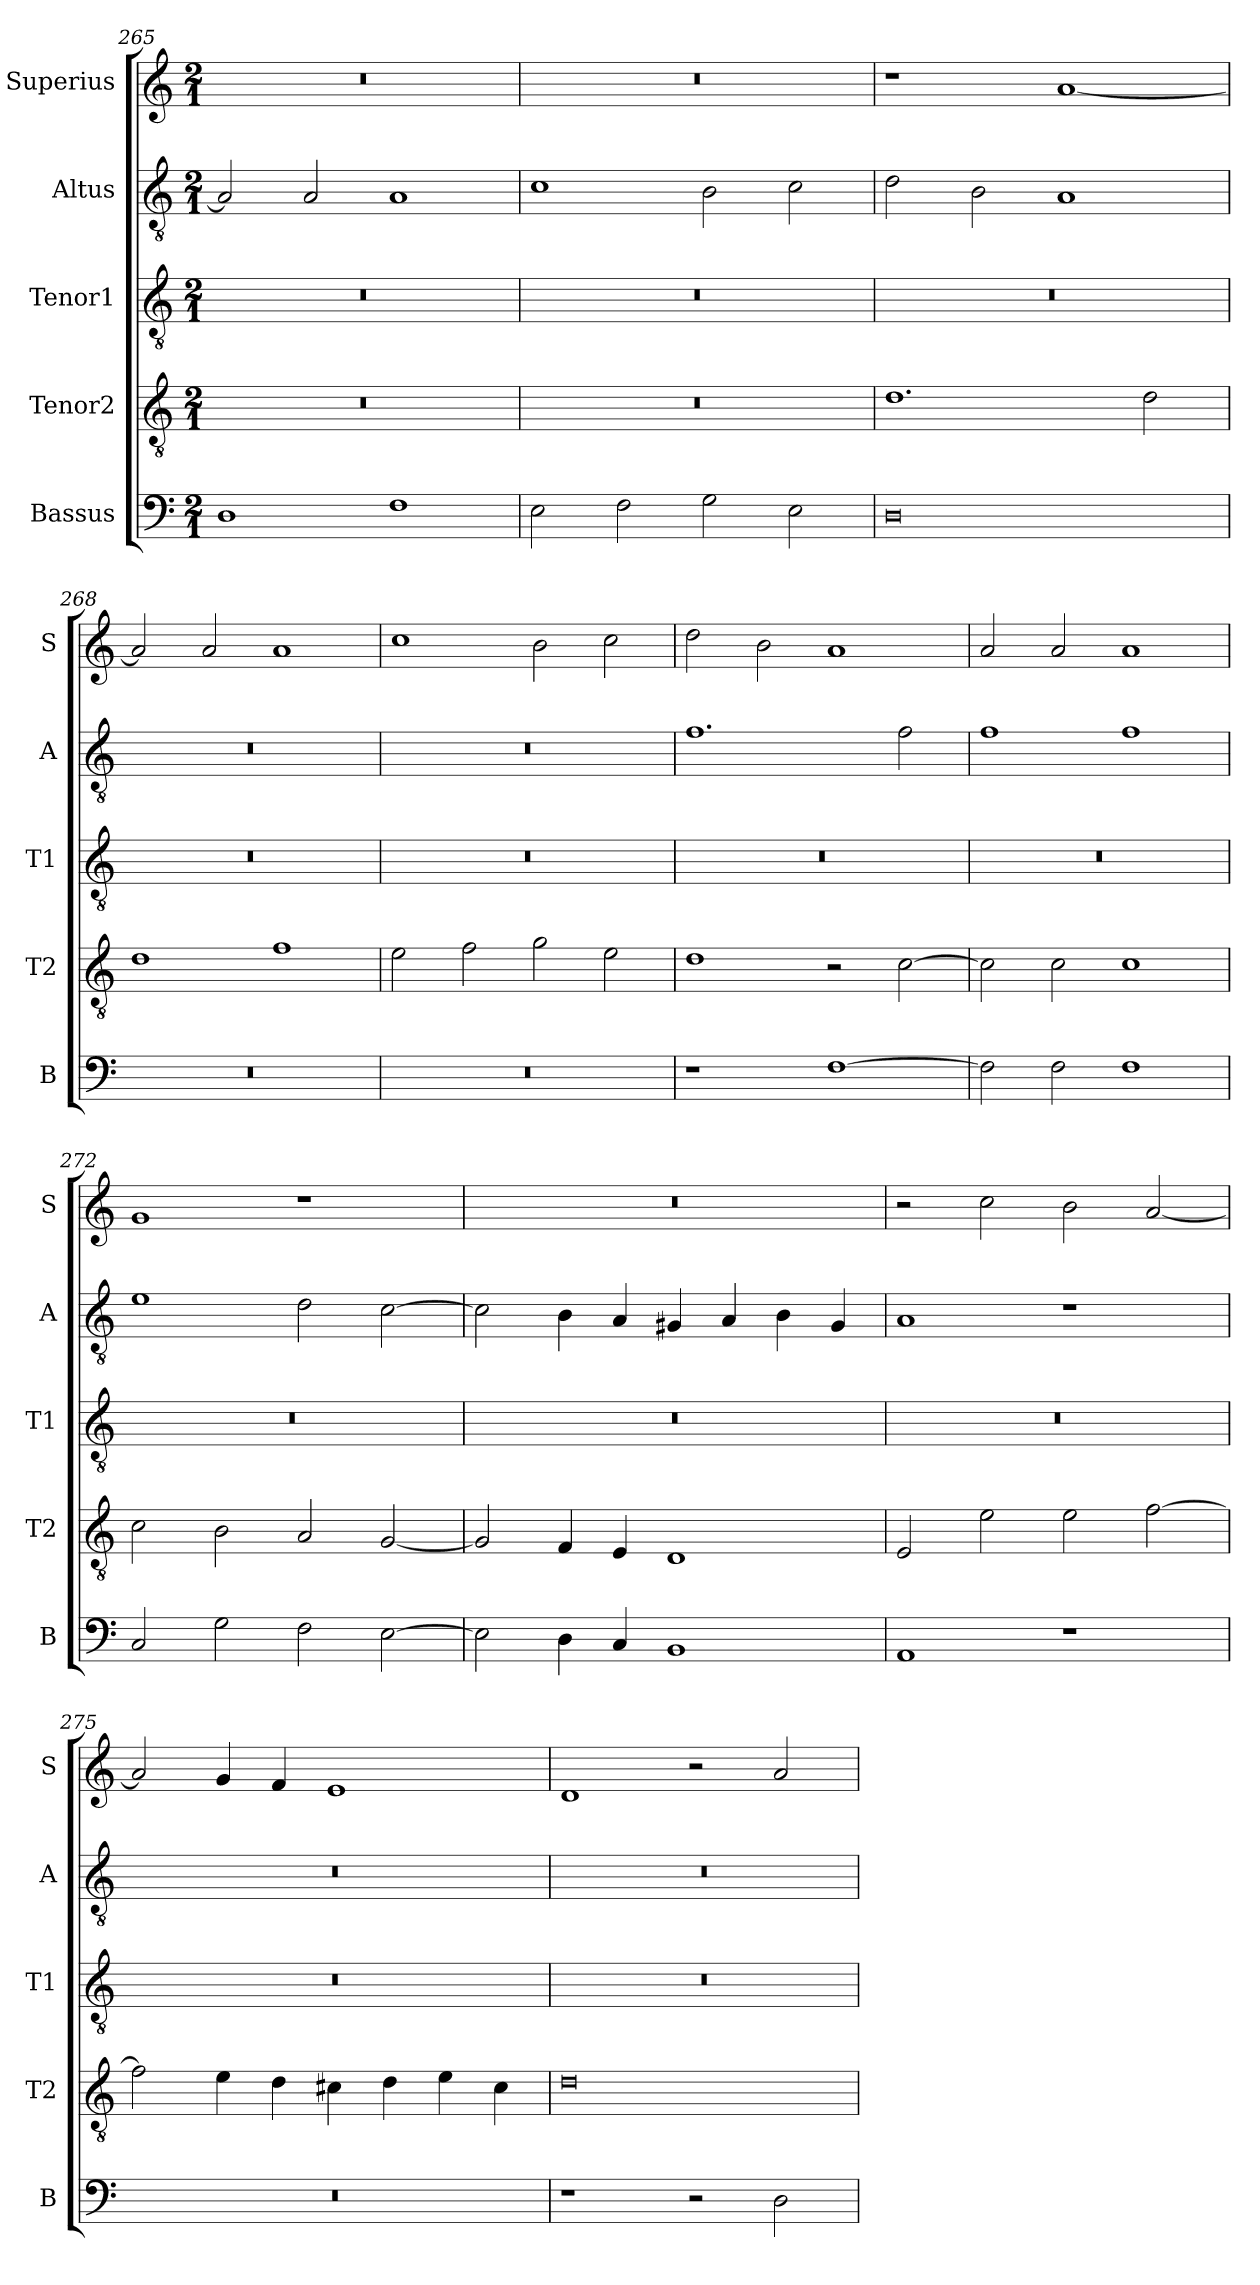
**kern	**kern	**kern	**kern	**kern
*part5	*part4	*part3	*part2	*part1
*staff5	*staff4	*staff3	*staff2	*staff1
*I"Bassus	*I"Tenor2	*I"Tenor1	*I"Altus	*I"Superius
*I'B	*I'T2	*I'T1	*I'A	*I'S
*clefF4	*clefGv2	*clefGv2	*clefGv2	*clefG2
*k[]	*k[]	*k[]	*k[]	*k[]
*M2/1	*M2/1	*M2/1	*M2/1	*M2/1
=265	=265	=265	=265	=265
1D	0r	0r	2A/]	0r
.	.	.	2A/	.
1F	.	.	1A	.
=266	=266	=266	=266	=266
2E\	0r	0r	1c	0r
2F\	.	.	.	.
2G\	.	.	2B\	.
2E\	.	.	2c\	.
=267	=267	=267	=267	=267
0D	1.d	0r	2d\	1r
.	.	.	2B\	.
.	.	.	1A	[1a
.	2d\	.	.	.
=268	=268	=268	=268	=268
0r	1d	0r	0r	2a/]
.	.	.	.	2a/
.	1f	.	.	1a
=269	=269	=269	=269	=269
0r	2e\	0r	0r	1cc
.	2f\	.	.	.
.	2g\	.	.	2b\
.	2e\	.	.	2cc\
=270	=270	=270	=270	=270
1r	1d	0r	1.f	2dd\
.	.	.	.	2b\
[1F	2r	.	.	1a
.	[2c\	.	2f\	.
=271	=271	=271	=271	=271
2F\]	2c\]	0r	1f	2a/
2F\	2c\	.	.	2a/
1F	1c	.	1f	1a
=272	=272	=272	=272	=272
2C/	2c\	0r	1e	1g
2G\	2B\	.	.	.
2F\	2A/	.	2d\	1r
[2E\	[2G/	.	[2c\	.
=273	=273	=273	=273	=273
2E\]	2G/]	0r	2c\]	0r
4D\	4F/	.	4B\	.
4C/	4E/	.	4A/	.
1BB	1D	.	4G#X/	.
.	.	.	4A/	.
.	.	.	4B\	.
.	.	.	4G#/	.
=274	=274	=274	=274	=274
1AA	2E/	0r	1A	2r
.	2e\	.	.	2cc\
1r	2e\	.	1r	2b\
.	[2f\	.	.	[2a/
=275	=275	=275	=275	=275
0r	2f\]	0r	0r	2a/]
.	4e\	.	.	4g/
.	4d\	.	.	4f/
.	4c#X\	.	.	1e
.	4d\	.	.	.
.	4e\	.	.	.
.	4c#\	.	.	.
=276	=276	=276	=276	=276
1r	0d	0r	0r	1d
2r	.	.	.	2r
2D\	.	.	.	2a/
=	=	=	=	=
*-	*-	*-	*-	*-
